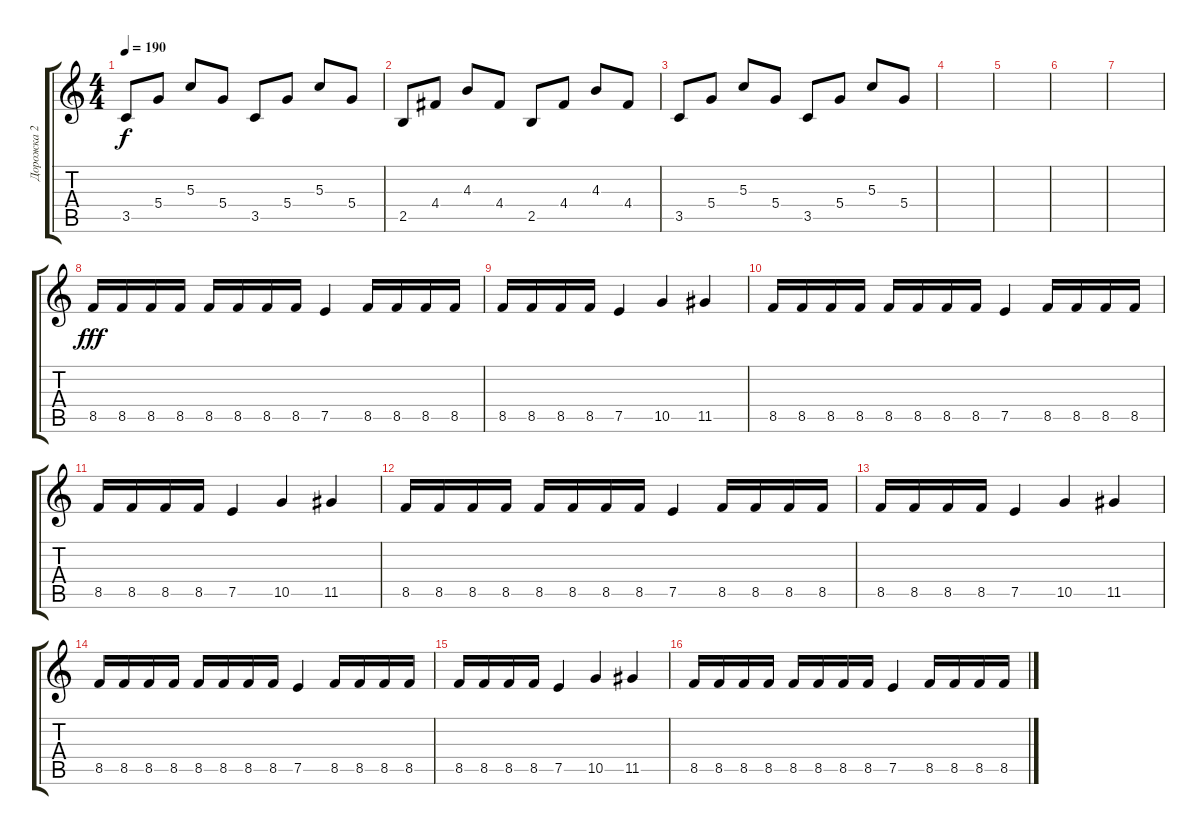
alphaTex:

\track ("Дорожка 2" "Дорожка 2") {instrument distortionguitar}
\staff {score tabs}
\tuning (E4 B3 G3 D3 A2 E2) {hide}
\ts (4 4)
\tempo 190
\clef g2
\ks c
3.5.8{dy f} 5.4.8 5.3.8 5.4.8 3.5.8 5.4.8 5.3.8 5.4.8 |
2.5.8 4.4.8 4.3.8 4.4.8 2.5.8 4.4.8 4.3.8 4.4.8 |
3.5.8 5.4.8 5.3.8 5.4.8 3.5.8 5.4.8 5.3.8 5.4.8 |
|
|
|
|
8.5.16{dy fff instrument distortionguitar} 8.5.16 8.5.16 8.5.16 8.5.16 8.5.16 8.5.16 8.5.16 7.5.4 8.5.16 8.5.16 8.5.16 8.5.16 |
8.5.16 8.5.16 8.5.16 8.5.16 7.5.4 10.5.4 11.5.4 |
8.5.16 8.5.16 8.5.16 8.5.16 8.5.16 8.5.16 8.5.16 8.5.16 7.5.4 8.5.16 8.5.16 8.5.16 8.5.16 |
8.5.16 8.5.16 8.5.16 8.5.16 7.5.4 10.5.4 11.5.4 |
8.5.16 8.5.16 8.5.16 8.5.16 8.5.16 8.5.16 8.5.16 8.5.16 7.5.4 8.5.16 8.5.16 8.5.16 8.5.16 |
8.5.16 8.5.16 8.5.16 8.5.16 7.5.4 10.5.4 11.5.4 |
8.5.16 8.5.16 8.5.16 8.5.16 8.5.16 8.5.16 8.5.16 8.5.16 7.5.4 8.5.16 8.5.16 8.5.16 8.5.16 |
8.5.16 8.5.16 8.5.16 8.5.16 7.5.4 10.5.4 11.5.4 |
8.5.16 8.5.16 8.5.16 8.5.16 8.5.16 8.5.16 8.5.16 8.5.16 7.5.4 8.5.16 8.5.16 8.5.16 8.5.16
